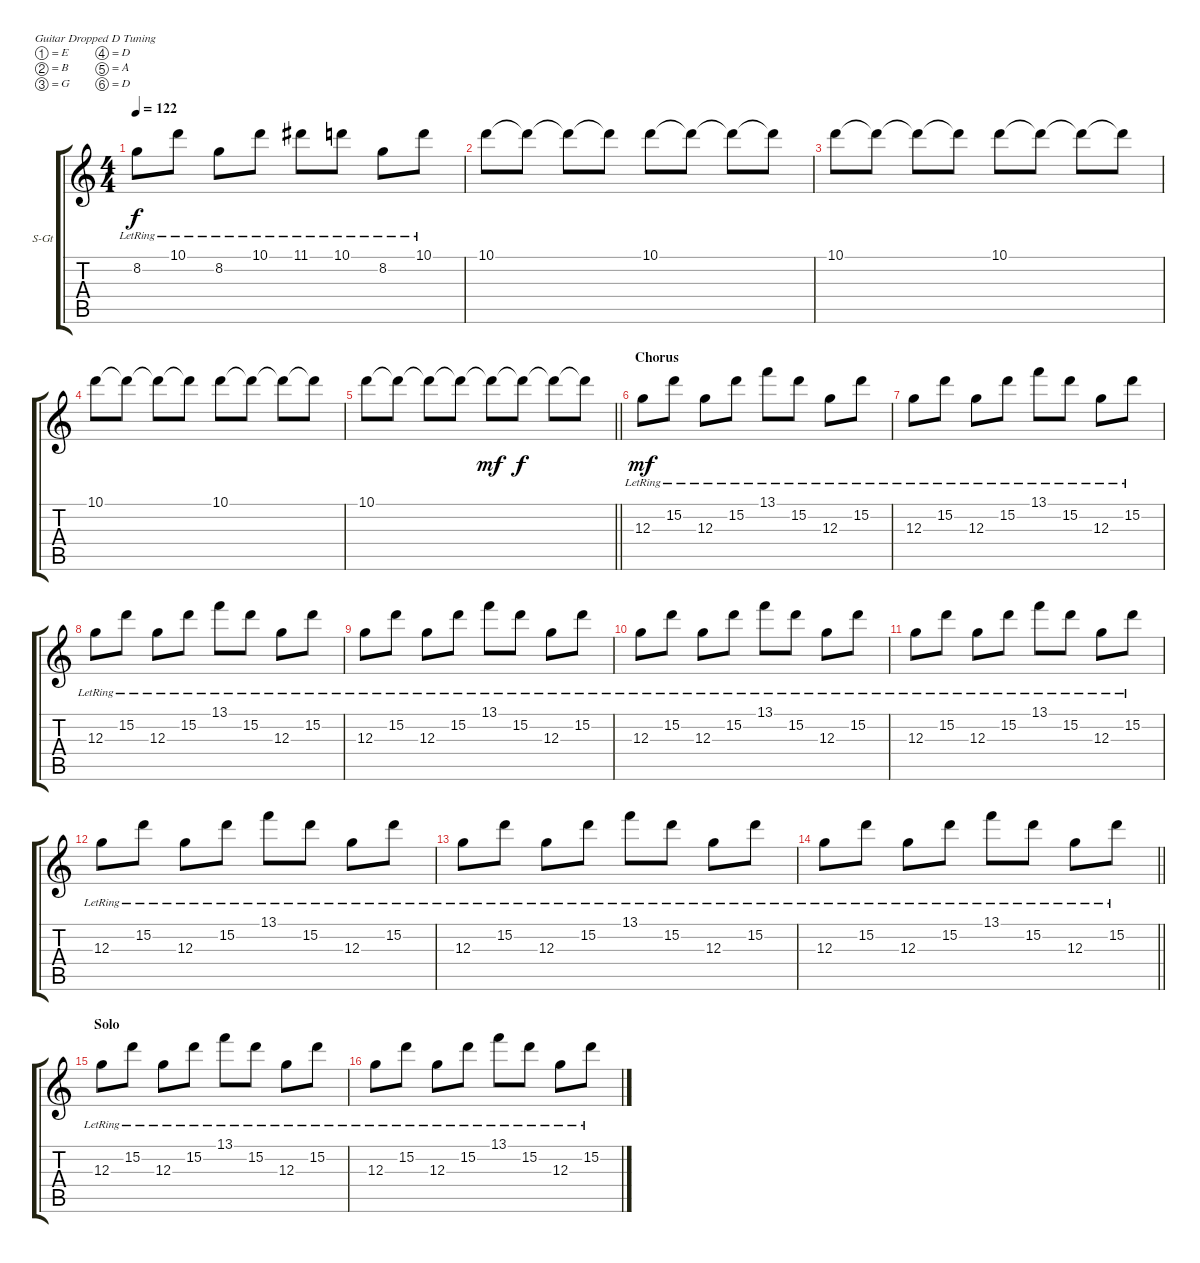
\bracketExtendMode groupsimilarinstruments
\firstSystemTrackNameOrientation horizontal
\otherSystemsTrackNameOrientation horizontal
\track ("Piano RH [Mike Shinoda]" "S-Gt") {instrument acousticgrandpiano}
\staff {score tabs}
\tuning (E4 B3 G3 D3 A2 D2)
\displaytranspose 12
\ts (4 4)
\tempo 122
\clef g2
\ks c
8.2{lr}.8{dy f} 10.1{lr}.8 8.2{lr}.8 10.1{lr}.8 11.1{lr}.8 10.1{lr}.8 8.2{lr}.8 10.1{lr}.8 |
10.1.8 10.1{t}.8 10.1{t}.8 10.1{t}.8 10.1.8 10.1{t}.8 10.1{t}.8 10.1{t}.8 |
10.1.8 10.1{t}.8 10.1{t}.8 10.1{t}.8 10.1.8 10.1{t}.8 10.1{t}.8 10.1{t}.8 |
10.1.8 10.1{t}.8 10.1{t}.8 10.1{t}.8 10.1.8 10.1{t}.8 10.1{t}.8 10.1{t}.8 |
\barLineRight lightlight
10.1.8 10.1{t}.8 10.1{t}.8 10.1{t}.8 10.1{t}.8{dy mf} 10.1{t}.8{dy f} 10.1{t}.8 10.1{t}.8 |
\section ("" "Chorus")
12.3{lr}.8{dy mf} 15.2{lr}.8 12.3{lr}.8 15.2{lr}.8 13.1{lr}.8 15.2{lr}.8 12.3{lr}.8 15.2{lr}.8 |
12.3{lr}.8 15.2{lr}.8 12.3{lr}.8 15.2{lr}.8 13.1{lr}.8 15.2{lr}.8 12.3{lr}.8 15.2{lr}.8 |
12.3{lr}.8 15.2{lr}.8 12.3{lr}.8 15.2{lr}.8 13.1{lr}.8 15.2{lr}.8 12.3{lr}.8 15.2{lr}.8 |
12.3{lr}.8 15.2{lr}.8 12.3{lr}.8 15.2{lr}.8 13.1{lr}.8 15.2{lr}.8 12.3{lr}.8 15.2{lr}.8 |
12.3{lr}.8 15.2{lr}.8 12.3{lr}.8 15.2{lr}.8 13.1{lr}.8 15.2{lr}.8 12.3{lr}.8 15.2{lr}.8 |
12.3{lr}.8 15.2{lr}.8 12.3{lr}.8 15.2{lr}.8 13.1{lr}.8 15.2{lr}.8 12.3{lr}.8 15.2{lr}.8 |
12.3{lr}.8 15.2{lr}.8 12.3{lr}.8 15.2{lr}.8 13.1{lr}.8 15.2{lr}.8 12.3{lr}.8 15.2{lr}.8 |
12.3{lr}.8 15.2{lr}.8 12.3{lr}.8 15.2{lr}.8 13.1{lr}.8 15.2{lr}.8 12.3{lr}.8 15.2{lr}.8 |
\barLineRight lightlight
12.3{lr}.8 15.2{lr}.8 12.3{lr}.8 15.2{lr}.8 13.1{lr}.8 15.2{lr}.8 12.3{lr}.8 15.2{lr}.8 |
\section ("" "Solo")
12.3{lr}.8 15.2{lr}.8 12.3{lr}.8 15.2{lr}.8 13.1{lr}.8 15.2{lr}.8 12.3{lr}.8 15.2{lr}.8 |
12.3{lr}.8 15.2{lr}.8 12.3{lr}.8 15.2{lr}.8 13.1{lr}.8 15.2{lr}.8 12.3{lr}.8 15.2{lr}.8
